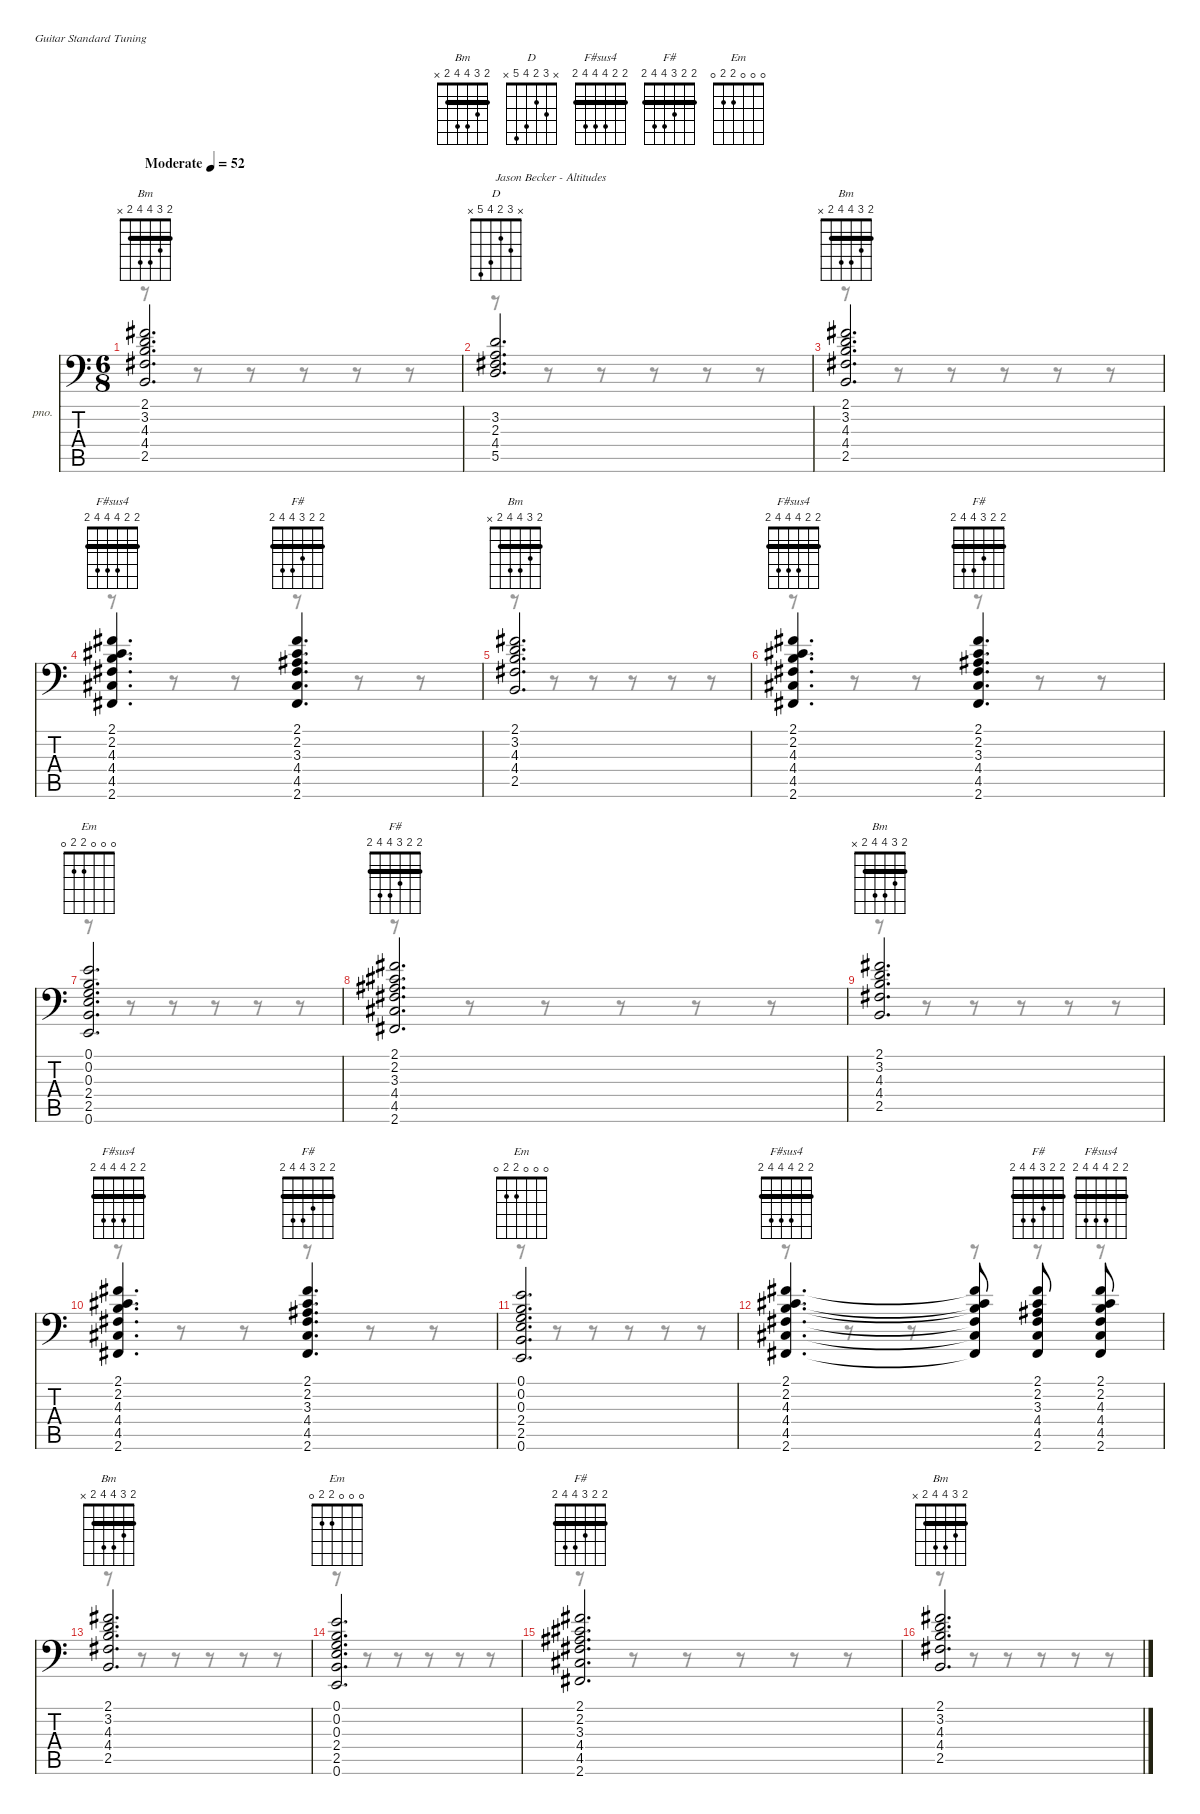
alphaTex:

\defaultSystemsLayout 4
\hideDynamics
\bracketExtendMode nobrackets
\firstSystemTrackNameOrientation horizontal
\otherSystemsTrackNameOrientation horizontal
\chordDiagramsInScore
\track ("Keyboard" "pno.") {instrument brightacousticpiano}
\staff {score tabs}
\tuning (E4 B3 G3 D3 A2 E2)
\chord ("Bm" 2 3 4 4 2 x) {barre 2}
\chord ("D" x 3 2 4 5 x)
\chord ("F#sus4" 2 2 4 4 4 2) {barre (2 2)}
\chord ("F#" 2 2 3 4 4 2) {barre (2 2)}
\chord ("Em" 0 0 0 2 2 0)
\voice
\ts (6 8)
\beaming (8 3 1 1 1)
\tempo (52 "Moderate")
\clef f4
\ks c
(2.1{acc #} 3.2 4.3 4.4{acc #} 2.5).2{d ch "Bm" dy f instrument brightacousticpiano} |
(3.2 2.3 4.4{acc #} 5.5).2{d ch "D" txt "Jason Becker - Altitudes"} |
(2.1{acc #} 3.2 4.3 4.4{acc #} 2.5).2{d ch "Bm"} |
(2.1{acc #} 2.2{acc #} 4.3 4.4{acc #} 4.5{acc #} 2.6{acc #}).4{d ch "F#sus4"} (2.1{acc #} 2.2{acc #} 3.3{acc #} 4.4{acc #} 4.5{acc #} 2.6{acc #}).4{d ch "F#"} |
(2.1{acc #} 3.2 4.3 4.4{acc #} 2.5).2{d ch "Bm"} |
(2.1{acc #} 2.2{acc #} 4.3 4.4{acc #} 4.5{acc #} 2.6{acc #}).4{d ch "F#sus4"} (2.1{acc #} 2.2{acc #} 3.3{acc #} 4.4{acc #} 4.5{acc #} 2.6{acc #}).4{d ch "F#"} |
(0.1 0.2 0.3 2.4 2.5 0.6).2{d ch "Em"} |
(2.1{acc #} 2.2{acc #} 3.3{acc #} 4.4{acc #} 4.5{acc #} 2.6{acc #}).2{d ch "F#"} |
(2.1{acc #} 3.2 4.3 4.4{acc #} 2.5).2{d ch "Bm"} |
(2.1{acc #} 2.2{acc #} 4.3 4.4{acc #} 4.5{acc #} 2.6{acc #}).4{d ch "F#sus4"} (2.1{acc #} 2.2{acc #} 3.3{acc #} 4.4{acc #} 4.5{acc #} 2.6{acc #}).4{d ch "F#"} |
\scale
1.09606 (0.1 0.2 0.3 2.4 2.5 0.6).2{d ch "Em"} |
\scale
1.45229 (2.1{acc #} 2.2{acc #} 4.3 4.4{acc #} 4.5{acc #} 2.6{acc #}).4{d ch "F#sus4"} (2.1{t acc #} 2.2{t acc #} 4.3{t} 4.4{t acc #} 4.5{t acc #} 2.6{t acc #}).8 (2.1{acc #} 2.2{acc #} 3.3{acc #} 4.4{acc #} 4.5{acc #} 2.6{acc #}).8{ch "F#"} (2.1{acc #} 2.2{acc #} 4.3 4.4{acc #} 4.5{acc #} 2.6{acc #}).8{ch "F#sus4"} |
\scale
0.476321 (2.1{acc #} 3.2 4.3 4.4{acc #} 2.5).2{d ch "Bm"} |
\scale
0.939484 (0.1 0.2 0.3 2.4 2.5 0.6).2{d ch "Em"} |
\scale
1.03584 (2.1{acc #} 2.2{acc #} 3.3{acc #} 4.4{acc #} 4.5{acc #} 2.6{acc #}).2{d ch "F#"} |
(2.1{acc #} 3.2 4.3 4.4{acc #} 2.5).2{d ch "Bm"}
\voice
\clef f4
\ottava regular
\simile none
\ks c
r.8{dy mf} r.8 r.8 r.8 r.8 r.8 |
r.8 r.8 r.8 r.8 r.8 r.8 |
r.8 r.8 r.8 r.8 r.8 r.8 |
r.8 r.8 r.8 r.8 r.8 r.8 |
r.8 r.8 r.8 r.8 r.8 r.8 |
r.8 r.8 r.8 r.8 r.8 r.8 |
r.8 r.8 r.8 r.8 r.8 r.8 |
r.8 r.8 r.8 r.8 r.8 r.8 |
r.8 r.8 r.8 r.8 r.8 r.8 |
r.8 r.8 r.8 r.8 r.8 r.8 |
\scale
1.09606 r.8 r.8 r.8 r.8 r.8 r.8 |
\scale
1.45229 r.8 r.8 r.8 r.8 r.8 r.8 |
\scale
0.476321 r.8 r.8 r.8 r.8 r.8 r.8 |
\scale
0.939484 r.8 r.8 r.8 r.8 r.8 r.8 |
\scale
1.03584 r.8 r.8 r.8 r.8 r.8 r.8 |
r.8 r.8 r.8 r.8 r.8 r.8
